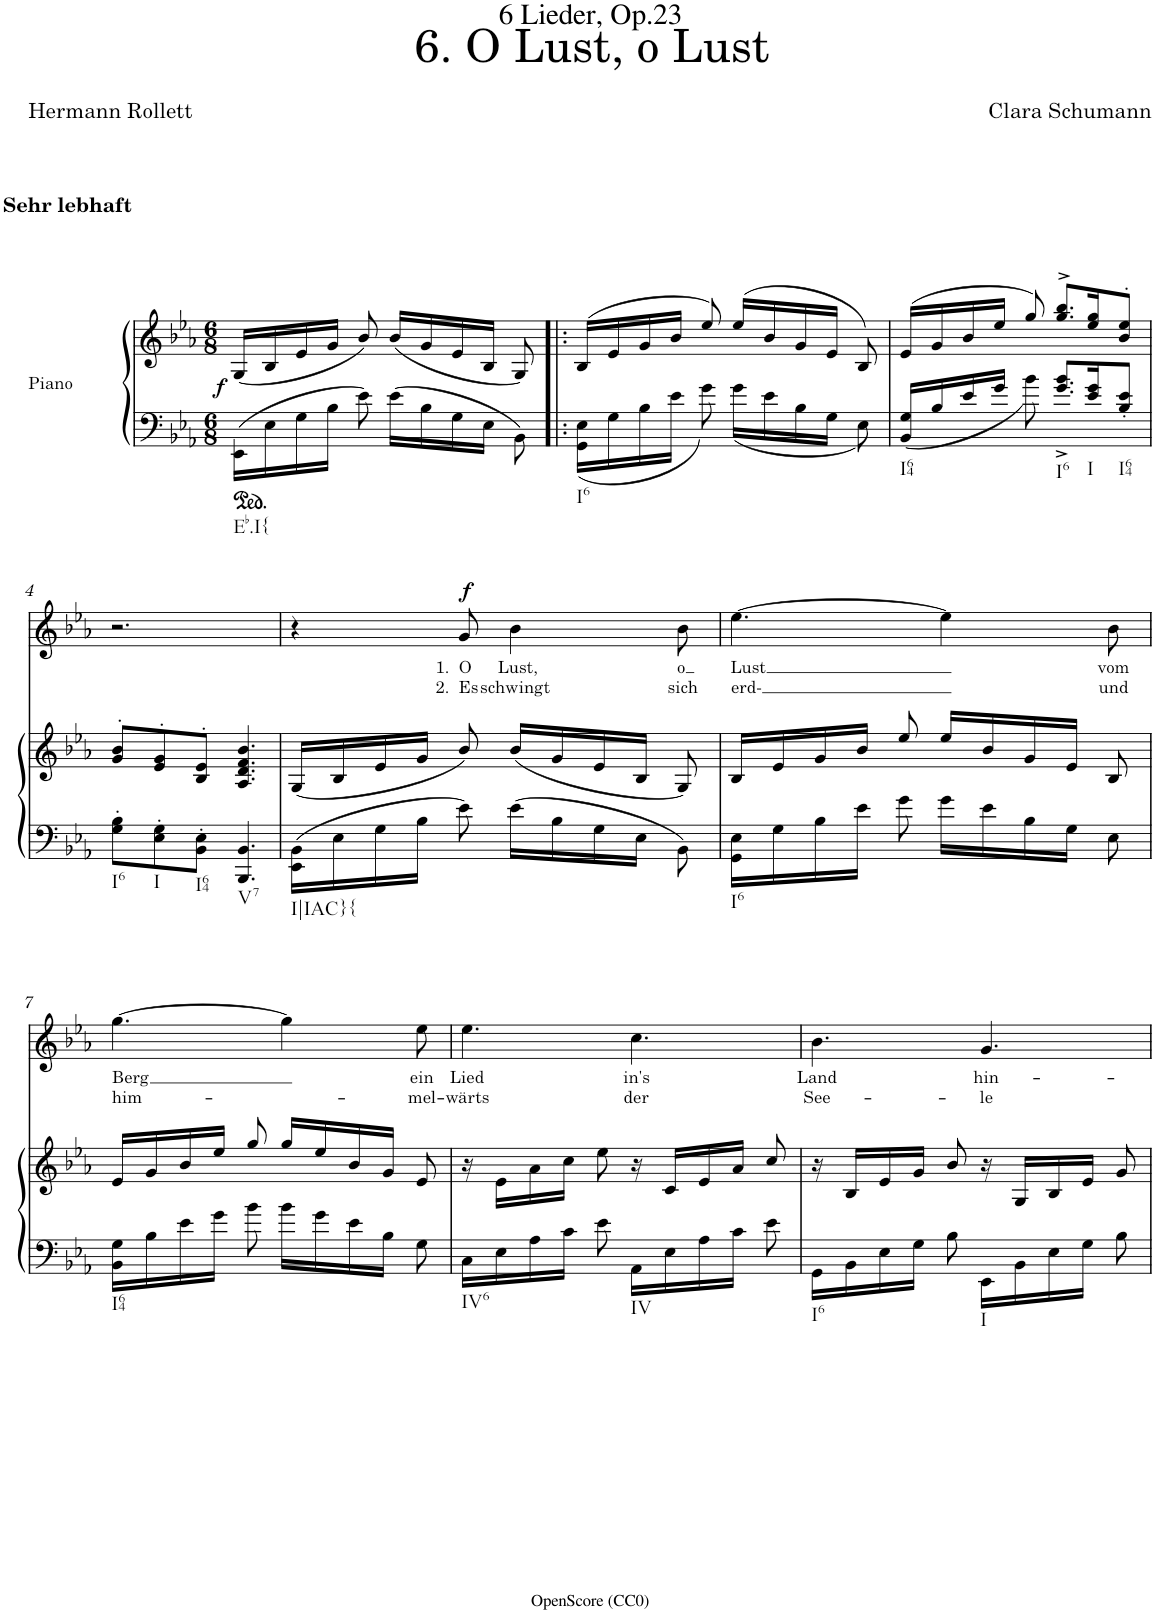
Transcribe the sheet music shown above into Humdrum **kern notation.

**kern	**kern	**dynam	**kern	**text	**text	**dynam
*part2	*part2	*part2	*part1	*part1	*part1	*part1
*staff3	*staff2	*staff2/3	*staff1	*staff1	*staff1	*staff1
*I"Piano	*	*	*I"Voice	*	*	*
*I'Pno	*	*	*	*	*	*
*clefF4	*clefG2	*	*clefG2	*	*	*
*k[b-e-a-]	*k[b-e-a-]	*	*k[b-e-a-]	*	*	*
*M6/8	*M6/8	*	*M6/8	*	*	*
=1	=1	=1	=1	=1	=1	=1
!	!	!	!LO:TX:a:B:t=Sehr lebhaft	!	!	!
!LO:TX:b:t=Eb.I{	!	!	!	!	!	!
!	!	!LO:DY:b	!	!	!	!
16EE-\ 16BB-\LL	(16G/LL	f	2.r	.	.	.
16E-\	16B-/	.	.	.	.	.
16G\	16e-/	.	.	.	.	.
16B-\JJ	16g/JJ	.	.	.	.	.
8e-\	8b-/)	.	.	.	.	.
16e-\LL	(16b-/LL	.	.	.	.	.
16B-\	16g/	.	.	.	.	.
16G\	16e-/	.	.	.	.	.
16E-\JJ	16B-/JJ	.	.	.	.	.
8BB-\	8G/)	.	.	.	.	.
=2!|:	=2!|:	=2!|:	=2!|:	=2!|:	=2!|:	=2!|:
!LO:TX:b:t=I6	!	!	!	!	!	!
16GG\ 16E-\LL	(>16B-/LL	.	2.r	.	.	.
16G\	16e-/	.	.	.	.	.
16B-\	16g/	.	.	.	.	.
16e-\JJ	16b-/JJ	.	.	.	.	.
8g\	8ee-/)	.	.	.	.	.
16g\LL	(>16ee-/LL	.	.	.	.	.
16e-\	16b-/	.	.	.	.	.
16B-\	16g/	.	.	.	.	.
16G\JJ	16e-/JJ	.	.	.	.	.
8E-\	8B-/)	.	.	.	.	.
=3	=3	=3	=3	=3	=3	=3
!LO:TX:b:t=I64	!	!	!	!	!	!
16BB-/ 16G/LL	(>16e-/LL	.	2.r	.	.	.
16B-/	16g/	.	.	.	.	.
16e-/	16b-/	.	.	.	.	.
16g/JJ	16ee-/JJ	.	.	.	.	.
8b-\	8gg/)	.	.	.	.	.
!LO:TX:b:t=I6	!	!	!	!	!	!
8.g/^< 8.b-/^<L	8.gg/^> 8.bb-/^>L	.	.	.	.	.
!LO:TX:b:t=I	!	!	!	!	!	!
16e-/ 16g/K	16ee-/ 16gg/K	.	.	.	.	.
!LO:TX:b:t=I64	!	!	!	!	!	!
8B-/'< 8e-/'<J	8b-/'> 8ee-/'>J	.	.	.	.	.
!!LO:LB:g=z
=4	=4	=4	=4	=4	=4	=4
!LO:TX:b:t=I6	!	!	!	!	!	!
8G\' 8B-\'L	8g/'> 8b-/'>L	.	2.r	.	.	.
!LO:TX:b:t=I	!	!	!	!	!	!
8E-\' 8G\'	8e-/'> 8g/'>	.	.	.	.	.
!LO:TX:b:t=I64	!	!	!	!	!	!
8BB-\' 8E-\'J	8B-/'> 8e-/'>J	.	.	.	.	.
!LO:TX:b:t=V7	!	!	!	!	!	!
4.BBB-/ 4.BB-/	4.A-/ 4.d/ 4.f/ 4.b-/	.	.	.	.	.
=5	=5	=5	=5	=5	=5	=5
!LO:TX:b:t=I|IAC}{	!	!	!	!	!	!
16EE-\ 16BB-\LL	(16G/LL	.	4r	.	.	.
16E-\	16B-/	.	.	.	.	.
16G\	16e-/	.	.	.	.	.
16B-\JJ	16g/JJ	.	.	.	.	.
!	!	!	!	!LO:LY:b	!LO:LY:b	!LO:DY:a
8e-\	8b-/)	.	8g/	1. O	2. Es	f
!	!	!	!	!LO:LY:b	!LO:LY:b	!
16e-\LL	(16b-/LL	.	4b-\	Lust,	schwingt	.
16B-\	16g/	.	.	.	.	.
16G\	16e-/	.	.	.	.	.
16E-\JJ	16B-/JJ	.	.	.	.	.
!	!	!	!	!LO:LY:b	!LO:LY:b	!
8BB-\	8G/)	.	8b-\	o	sich	.
=6	=6	=6	=6	=6	=6	=6
!LO:TX:b:t=I6	!	!	!	!	!	!
!	!	!	!	!LO:LY:b	!LO:LY:b	!
16GG\ 16E-\LL	16B-/LL	.	[4.ee-\	Lust	erd-	.
16G\	16e-/	.	.	.	.	.
16B-\	16g/	.	.	.	.	.
16e-\JJ	16b-/JJ	.	.	.	.	.
8g\	8ee-/	.	.	.	.	.
16g\LL	16ee-/LL	.	4ee-\]	.	.	.
16e-\	16b-/	.	.	.	.	.
16B-\	16g/	.	.	.	.	.
16G\JJ	16e-/JJ	.	.	.	.	.
!	!	!	!	!LO:LY:b	!LO:LY:b	!
8E-\	8B-/	.	8b-\	vom	und	.
!!LO:LB:g=z
=7	=7	=7	=7	=7	=7	=7
!LO:TX:b:t=I64	!	!	!	!	!	!
!	!	!	!	!LO:LY:b	!LO:LY:b	!
16BB-\ 16G\LL	16e-/LL	.	[4.gg\	-Berg	him-	.
16B-\	16g/	.	.	.	.	.
16e-\	16b-/	.	.	.	.	.
16g\JJ	16ee-/JJ	.	.	.	.	.
8b-\	8gg/	.	.	.	.	.
16b-\LL	16gg/LL	.	4gg\]	.	.	.
16g\	16ee-/	.	.	.	.	.
16e-\	16b-/	.	.	.	.	.
16B-\JJ	16g/JJ	.	.	.	.	.
!	!	!	!	!LO:LY:b	!LO:LY:b	!
8G\	8e-/	.	8ee-\	ein	-mel-	.
=8	=8	=8	=8	=8	=8	=8
!LO:TX:b:t=IV6	!	!	!	!	!	!
!	!	!	!	!LO:LY:b	!LO:LY:b	!
16C\LL	16r	.	4.ee-\	Lied	-wärts	.
16E-\	16e-\LL	.	.	.	.	.
16A-\	16a-\	.	.	.	.	.
16c\JJ	16cc\JJ	.	.	.	.	.
8e-\	8ee-\	.	.	.	.	.
!LO:TX:b:t=IV	!	!	!	!	!	!
!	!	!	!	!LO:LY:b	!LO:LY:b	!
16AA-\LL	16r	.	4.cc\	in's	der	.
16E-\	16c/LL	.	.	.	.	.
16A-\	16e-/	.	.	.	.	.
16c\JJ	16a-/JJ	.	.	.	.	.
8e-\	8cc/	.	.	.	.	.
=9	=9	=9	=9	=9	=9	=9
!LO:TX:b:t=I6	!	!	!	!	!	!
!	!	!	!	!LO:LY:b	!LO:LY:b	!
16GG\LL	16r	.	4.b-\	Land	See-	.
16BB-\	16B-/LL	.	.	.	.	.
16E-\	16e-/	.	.	.	.	.
16G\JJ	16g/JJ	.	.	.	.	.
8B-\	8b-/	.	.	.	.	.
!LO:TX:b:t=I	!	!	!	!	!	!
!	!	!	!	!LO:LY:b	!LO:LY:b	!
16EE-\LL	16r	.	4.g/	hin-	-le	.
16BB-\	16G/LL	.	.	.	.	.
16E-\	16B-/	.	.	.	.	.
16G\JJ	16e-/JJ	.	.	.	.	.
8B-\	8g/	.	.	.	.	.
=	=	=	=	=	=	=
*-	*-	*-	*-	*-	*-	*-
